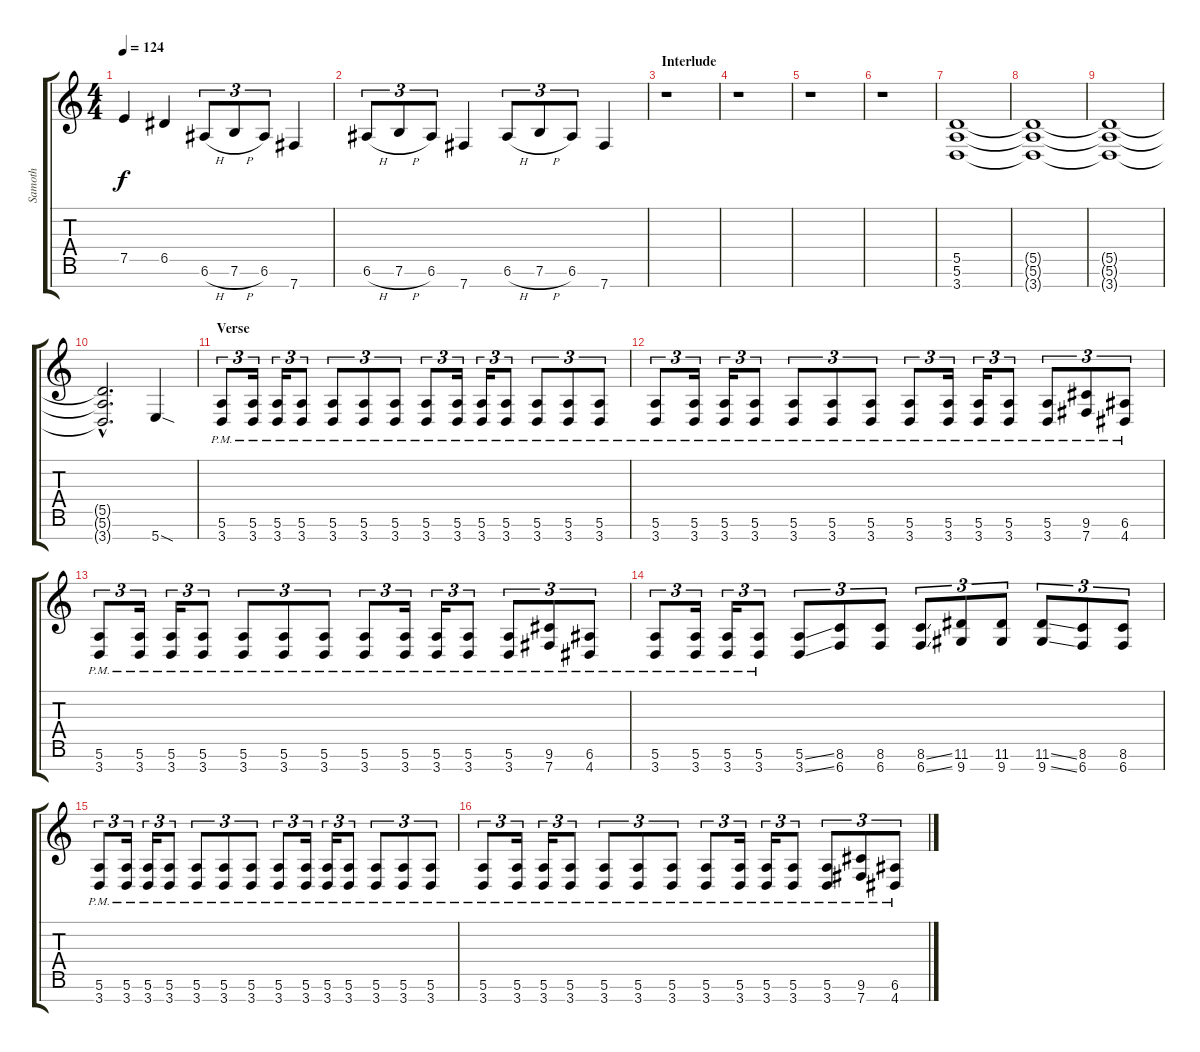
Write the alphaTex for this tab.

\track ("Samoth" "Samoth") {instrument distortionguitar}
\staff {score tabs}
\tuning (E4 B3 G3 D3 A2 E2 B1) {hide}
\ts (4 4)
\tempo 124
\clef g2
\ks c
7.5.4{dy f} 6.5.4 6.6{h}.8{tu (3 2)} 7.6{h}.8{tu (3 2)} 6.6.8{tu (3 2)} 7.7.4 |
6.6{h}.8{tu (3 2)} 7.6{h}.8{tu (3 2)} 6.6.8{tu (3 2)} 7.7.4 6.6{h}.8{tu (3 2)} 7.6{h}.8{tu (3 2)} 6.6.8{tu (3 2)} 7.7.4 |
\section ("" "Interlude")
r.1 |
r.1 |
r.1 |
r.1 |
(5.5 5.6 3.7).1 |
(5.5{t} 5.6{t} 3.7{t}).1 |
(5.5{t} 5.6{t} 3.7{t}).1 |
(5.5{hac t} 5.6{hac t} 3.7{hac t}).2{d} 5.7{sod}.4 |
\section ("" "Verse")
(5.6{pm} 3.7{pm}).8{tu (3 2)} (5.6{pm} 3.7{pm}).16{tu (3 2)} (5.6{pm} 3.7{pm}).16{tu (3 2)} (5.6{pm} 3.7{pm}).8{tu (3 2)} (5.6{pm} 3.7{pm}).8{tu (3 2)} (5.6{pm} 3.7{pm}).8{tu (3 2)} (5.6{pm} 3.7{pm}).8{tu (3 2)} (5.6{pm} 3.7{pm}).8{tu (3 2)} (5.6{pm} 3.7{pm}).16{tu (3 2)} (5.6{pm} 3.7{pm}).16{tu (3 2)} (5.6{pm} 3.7{pm}).8{tu (3 2)} (5.6{pm} 3.7{pm}).8{tu (3 2)} (5.6{pm} 3.7{pm}).8{tu (3 2)} (5.6{pm} 3.7{pm}).8{tu (3 2)} |
(5.6{pm} 3.7{pm}).8{tu (3 2)} (5.6{pm} 3.7{pm}).16{tu (3 2)} (5.6{pm} 3.7{pm}).16{tu (3 2)} (5.6{pm} 3.7{pm}).8{tu (3 2)} (5.6{pm} 3.7{pm}).8{tu (3 2)} (5.6{pm} 3.7{pm}).8{tu (3 2)} (5.6{pm} 3.7{pm}).8{tu (3 2)} (5.6{pm} 3.7{pm}).8{tu (3 2)} (5.6{pm} 3.7{pm}).16{tu (3 2)} (5.6{pm} 3.7{pm}).16{tu (3 2)} (5.6{pm} 3.7{pm}).8{tu (3 2)} (5.6{pm} 3.7{pm}).8{tu (3 2)} (9.6{pm} 7.7{pm}).8{tu (3 2)} (6.6{pm} 4.7{pm}).8{tu (3 2)} |
(5.6{pm} 3.7{pm}).8{tu (3 2)} (5.6{pm} 3.7{pm}).16{tu (3 2)} (5.6{pm} 3.7{pm}).16{tu (3 2)} (5.6{pm} 3.7{pm}).8{tu (3 2)} (5.6{pm} 3.7{pm}).8{tu (3 2)} (5.6{pm} 3.7{pm}).8{tu (3 2)} (5.6{pm} 3.7{pm}).8{tu (3 2)} (5.6{pm} 3.7{pm}).8{tu (3 2)} (5.6{pm} 3.7{pm}).16{tu (3 2)} (5.6{pm} 3.7{pm}).16{tu (3 2)} (5.6{pm} 3.7{pm}).8{tu (3 2)} (5.6{pm} 3.7{pm}).8{tu (3 2)} (9.6{pm} 7.7{pm}).8{tu (3 2)} (6.6{pm} 4.7{pm}).8{tu (3 2)} |
(5.6{pm} 3.7{pm}).8{tu (3 2)} (5.6{pm} 3.7{pm}).16{tu (3 2)} (5.6{pm} 3.7{pm}).16{tu (3 2)} (5.6{pm} 3.7{pm}).8{tu (3 2)} (5.6{ss} 3.7{ss}).8{tu (3 2)} (8.6 6.7).8{tu (3 2)} (8.6 6.7).8{tu (3 2)} (8.6{ss} 6.7{ss}).8{tu (3 2)} (11.6 9.7).8{tu (3 2)} (11.6 9.7).8{tu (3 2)} (11.6{ss} 9.7{ss}).8{tu (3 2)} (8.6 6.7).8{tu (3 2)} (8.6 6.7).8{tu (3 2)} |
(5.6{pm} 3.7{pm}).8{tu (3 2)} (5.6{pm} 3.7{pm}).16{tu (3 2)} (5.6{pm} 3.7{pm}).16{tu (3 2)} (5.6{pm} 3.7{pm}).8{tu (3 2)} (5.6{pm} 3.7{pm}).8{tu (3 2)} (5.6{pm} 3.7{pm}).8{tu (3 2)} (5.6{pm} 3.7{pm}).8{tu (3 2)} (5.6{pm} 3.7{pm}).8{tu (3 2)} (5.6{pm} 3.7{pm}).16{tu (3 2)} (5.6{pm} 3.7{pm}).16{tu (3 2)} (5.6{pm} 3.7{pm}).8{tu (3 2)} (5.6{pm} 3.7{pm}).8{tu (3 2)} (5.6{pm} 3.7{pm}).8{tu (3 2)} (5.6{pm} 3.7{pm}).8{tu (3 2)} |
(5.6{pm} 3.7{pm}).8{tu (3 2)} (5.6{pm} 3.7{pm}).16{tu (3 2)} (5.6{pm} 3.7{pm}).16{tu (3 2)} (5.6{pm} 3.7{pm}).8{tu (3 2)} (5.6{pm} 3.7{pm}).8{tu (3 2)} (5.6{pm} 3.7{pm}).8{tu (3 2)} (5.6{pm} 3.7{pm}).8{tu (3 2)} (5.6{pm} 3.7{pm}).8{tu (3 2)} (5.6{pm} 3.7{pm}).16{tu (3 2)} (5.6{pm} 3.7{pm}).16{tu (3 2)} (5.6{pm} 3.7{pm}).8{tu (3 2)} (5.6{pm} 3.7{pm}).8{tu (3 2)} (9.6{pm} 7.7{pm}).8{tu (3 2)} (6.6{pm} 4.7{pm}).8{tu (3 2)}
